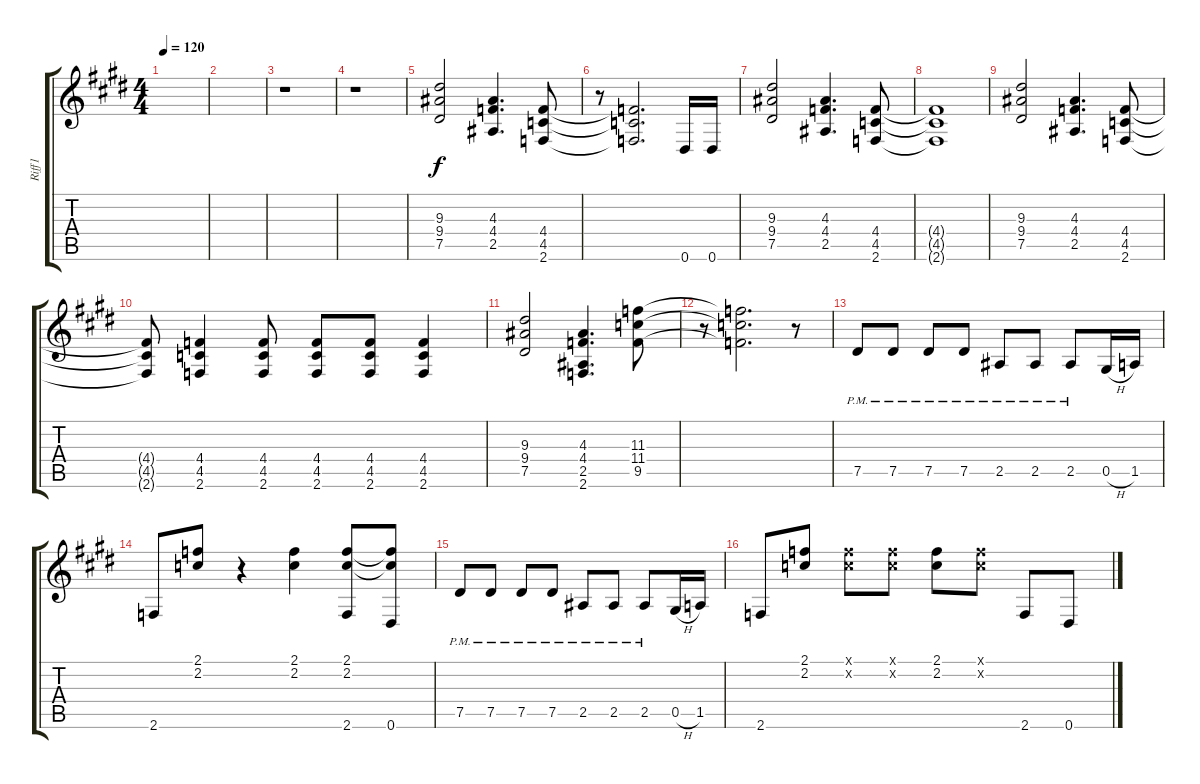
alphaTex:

\track ("Riff1" "Riff1") {instrument distortionguitar}
\staff {score tabs}
\tuning (Eb4 Bb3 Gb3 Db3 Ab2 Eb2) {hide}
\ts (4 4)
\tempo 120
\clef g2
\ks e
|
|
r.1 |
\ks c#minor
r.1 |
(9.3 9.4 7.5).2 (4.3 4.4 2.5).4{d} (4.4 4.5 2.6).8 |
\ks e
r.8 (4.4{t} 4.5{t} 2.6{t}).2{d} 0.6.16 0.6.16 |
\ks c#minor
(9.3 9.4 7.5).2 (4.3 4.4 2.5).4{d} (4.4 4.5 2.6).8 |
(4.4{t} 4.5{t} 2.6{t}).1 |
(9.3 9.4 7.5).2 (4.3 4.4 2.5).4{d} (4.4 4.5 2.6).8 |
\ks e
(4.4{t} 4.5{t} 2.6{t}).8 (4.4 4.5 2.6).4 (4.4 4.5 2.6).8 (4.4 4.5 2.6).8 (4.4 4.5 2.6).8 (4.4 4.5 2.6).4 |
\ks c#minor
(9.3 9.4 7.5).2 (4.3 4.4 2.5 2.6).4{d} (11.3 11.4 9.5).8 |
\ks e
r.8 (11.3{t} 11.4{t} 9.5{t}).2{d} r.8 |
\ks c#minor
7.5{pm}.8 7.5{pm}.8 7.5{pm}.8 7.5{pm}.8 2.5{pm}.8 2.5{pm}.8 2.5{pm}.8 0.5{h}.16 1.5.16 |
\ks e
2.6.8 (2.1 2.2).8 r.4 (2.1 2.2).4 (2.1 2.2 2.6).8 (2.1{t} 2.2{t} 0.6).8 |
\ks c#minor
7.5{pm}.8 7.5{pm}.8 7.5{pm}.8 7.5{pm}.8 2.5{pm}.8 2.5{pm}.8 2.5{pm}.8 0.5{h}.16 1.5.16 |
\ks e
2.6.8 (2.1 2.2).8 (2.1{x} 2.2{x}).8 (2.1{x} 2.2{x}).8 (2.1 2.2).8 (2.1{x} 2.2{x}).8 2.6.8 0.6.8
